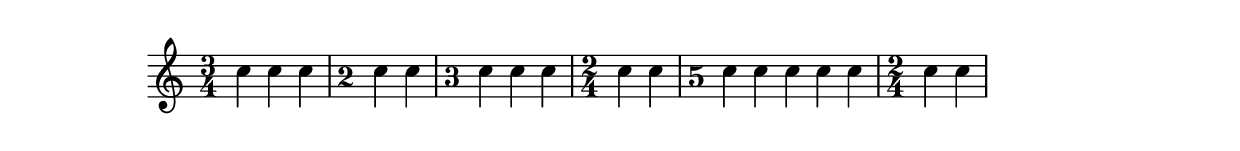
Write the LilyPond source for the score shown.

%% Do not edit this file; it is automatically
%% generated from LSR http://lsr.dsi.unimi.it
%% This file is in the public domain.
\version "2.13.10"

\header {
  lsrtags = "rhythms, tweaks-and-overrides"

  texidoc = "
Sometimes, a time signature should not print the whole fraction (e.g.
7/4), but only the numerator (7 in this case). This can be easily done
by using \\override Staff.TimeSignature #'style = #'single-digit to
change the style permanently. By using \\revert Staff.TimeSignature
#'style, this setting can be reversed. To apply the single-digit style
to only one time signature, use the \\override command and prefix it
with a \\once.

"
  doctitle = "Time signature printing only the numerator as a number (instead of the fraction)"
} % begin verbatim

\relative c'' {
  \time 3/4
  c4 c c
  % Change the style permanently
  \override Staff.TimeSignature #'style = #'single-digit
  \time 2/4
  c c
  \time 3/4
  c c c
  % Revert to default style:
  \revert Staff.TimeSignature #'style
  \time 2/4
  c c
  % single-digit style only for the next time signature
  \once \override Staff.TimeSignature #'style = #'single-digit
  \time 5/4
  c c c c c
  \time 2/4
  c c
}
